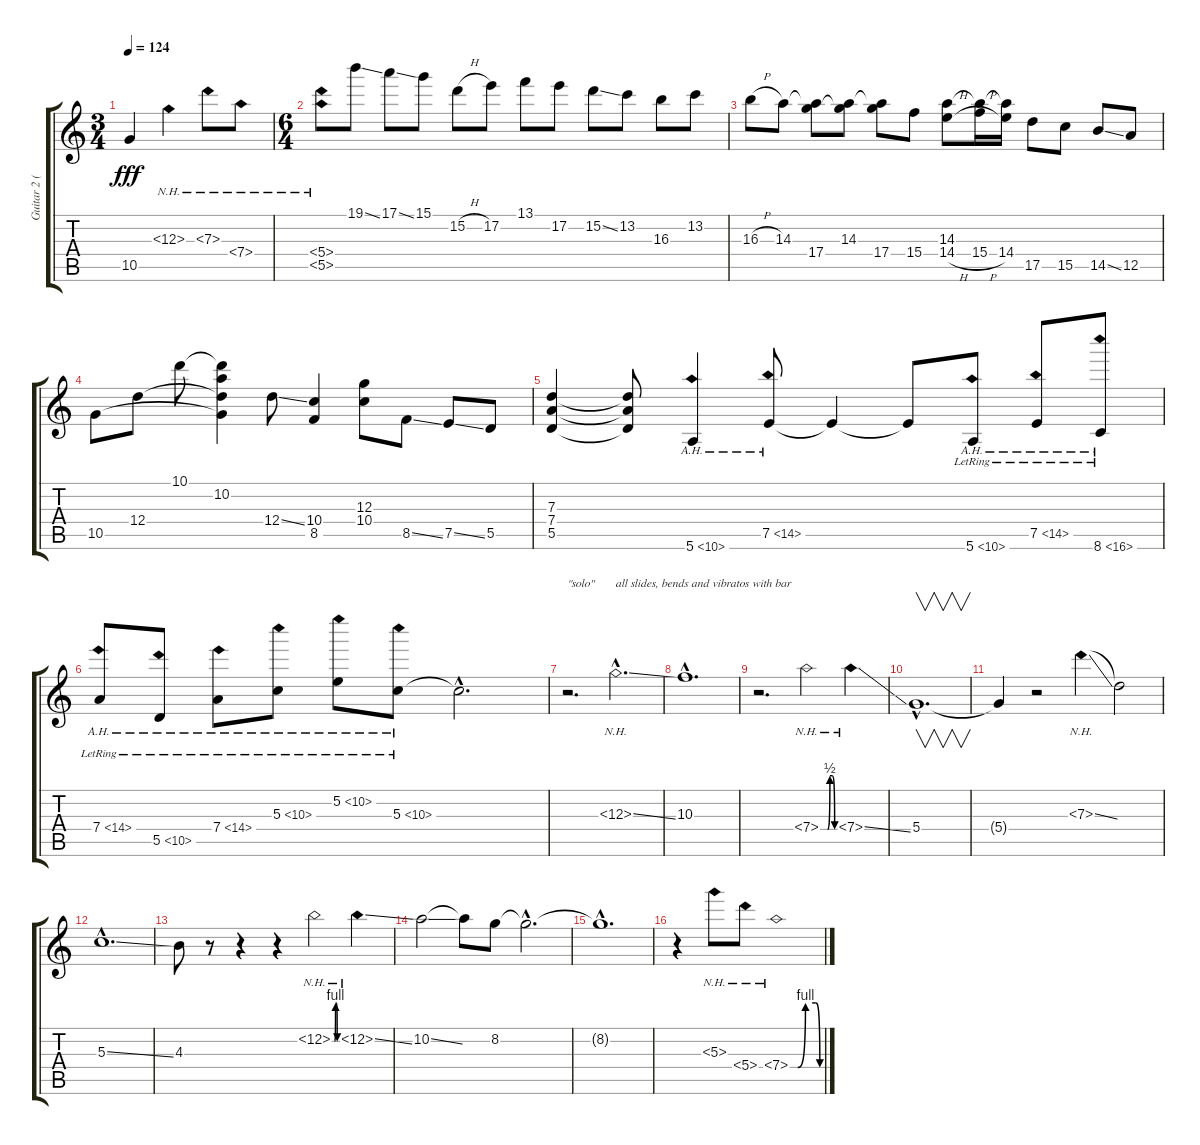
\track ("Guitar 2 (distortion)" "Guitar 2 (") {instrument distortionguitar}
\staff {score tabs}
\tuning (E4 B3 G3 D3 A2 E2) {hide}
\ts (3 4)
\tempo 124
\clef g2
\ks c
10.5.4{dy fff} 12.3{nh}.4 7.3{nh}.8 7.4{nh}.8 |
\ts (6 4)
(5.4{nh} 5.5{nh}).8 19.1{ss}.8 17.1{ss}.8 15.1.8 15.2{h}.8 17.2.8 13.1.8 17.2.8 15.2{ss}.8 13.2.8 16.3.8 13.2.8 |
16.3{h}.8 14.3.8 (14.3{t} 17.4).8 (14.3 17.4{t}).8 (14.3{t} 17.4).8 15.4.8 (14.3 14.4{h}).8 (14.3{t} 15.4{h}).16 (14.3{t} 14.4).16 17.5.8 15.5.8 14.5{ss}.8 12.5.8 |
10.5.8 12.4.8 10.1.8 (10.1{t} 10.2 12.4{t} 10.5{t}).4 12.4{ss}.8 (10.4 8.5).4 (12.3 10.4).8 8.5{ss}.8 7.5{ss}.8 5.5.8 |
(7.3 7.4 5.5).4 (7.3{t} 7.4{t} 5.5{t}).8 5.6{ah 5}.4 7.5{ah 7}.8 7.5{t}.4 7.5{t}.8 5.6{ah 5 lr}.8 7.5{ah 7 lr}.8 8.6{ah 8 lr}.8 |
7.4{ah 7 lr}.8 5.5{ah 5 lr}.8 7.4{ah 7 lr}.8 5.3{ah 5 lr}.8 5.2{ah 5 lr}.8 5.3{ah 5 lr}.8 5.3{hac t}.2{d} |
r.2{d txt "\"solo\""} 12.3{nh ss hac}.2{d txt "all slides, bends and vibratos with bar"} |
10.3{hac}.1{d} |
r.2{d} 7.4{be (custom 0 0 30 0 40 2 50 2 60 0) nh}.2 7.4{nh ss}.4 |
5.4{hac}.1{v d} |
5.4{t}.4 r.2 7.3{nh ss}.4 7.3{t}.2 |
5.3{ss hac}.1{d} |
4.3.8 r.8 r.4 r.4 12.2{be (custom 0 0 30 0 40 4 50 4 60 0) nh}.2 12.2{nh ss}.4 |
10.2{ss}.2 10.2{t}.8 8.2.8 8.2{hac t}.2{d} |
8.2{hac t}.1{d} |
r.4 5.3{nh}.8 5.4{nh}.8 7.4{be (custom 0 0 15 0 30 4 50 4 58 0 60 0) nh}.1
